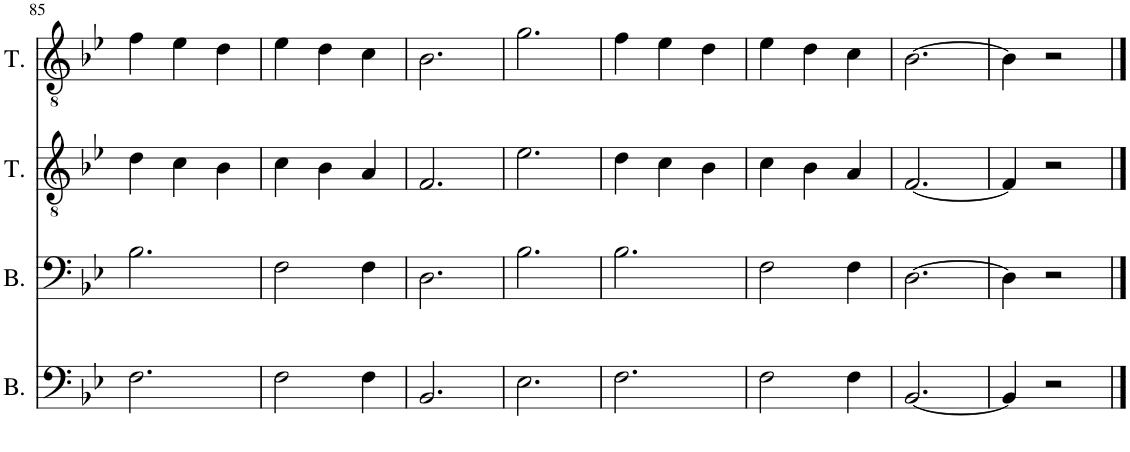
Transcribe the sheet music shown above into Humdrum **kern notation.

**kern	**kern	**kern	**kern
*part4	*part3	*part2	*part1
*staff4	*staff3	*staff2	*staff1
*I"Bass	*I"Bass	*I"Tenor	*I"Tenor
*I'B.	*I'B.	*I'T.	*I'T.
!!LO:PB:g=z
*clefF4	*clefF4	*clefGv2	*clefGv2
*k[b-e-]	*k[b-e-]	*k[b-e-]	*k[b-e-]
*M3/4	*M3/4	*M3/4	*M3/4
=85	=85	=85	=85
2.F\	2.B-\	4d\	4f\
.	.	4c\	4e-\
.	.	4B-\	4d\
=86	=86	=86	=86
2F\	2F\	4c\	4e-\
.	.	4B-\	4d\
4F\	4F\	4A/	4c\
=87	=87	=87	=87
2.BB-/	2.D\	2.F/	2.B-\
=88	=88	=88	=88
2.E-\	2.B-\	2.e-\	2.g\
=89	=89	=89	=89
2.F\	2.B-\	4d\	4f\
.	.	4c\	4e-\
.	.	4B-\	4d\
=90	=90	=90	=90
2F\	2F\	4c\	4e-\
.	.	4B-\	4d\
4F\	4F\	4A/	4c\
=91	=91	=91	=91
[2.BB-/	[2.D\	[2.F/	[2.B-\
=92	=92	=92	=92
4BB-/]	4D\]	4F/]	4B-\]
2r	2r	2r	2r
==	==	==	==
*-	*-	*-	*-
